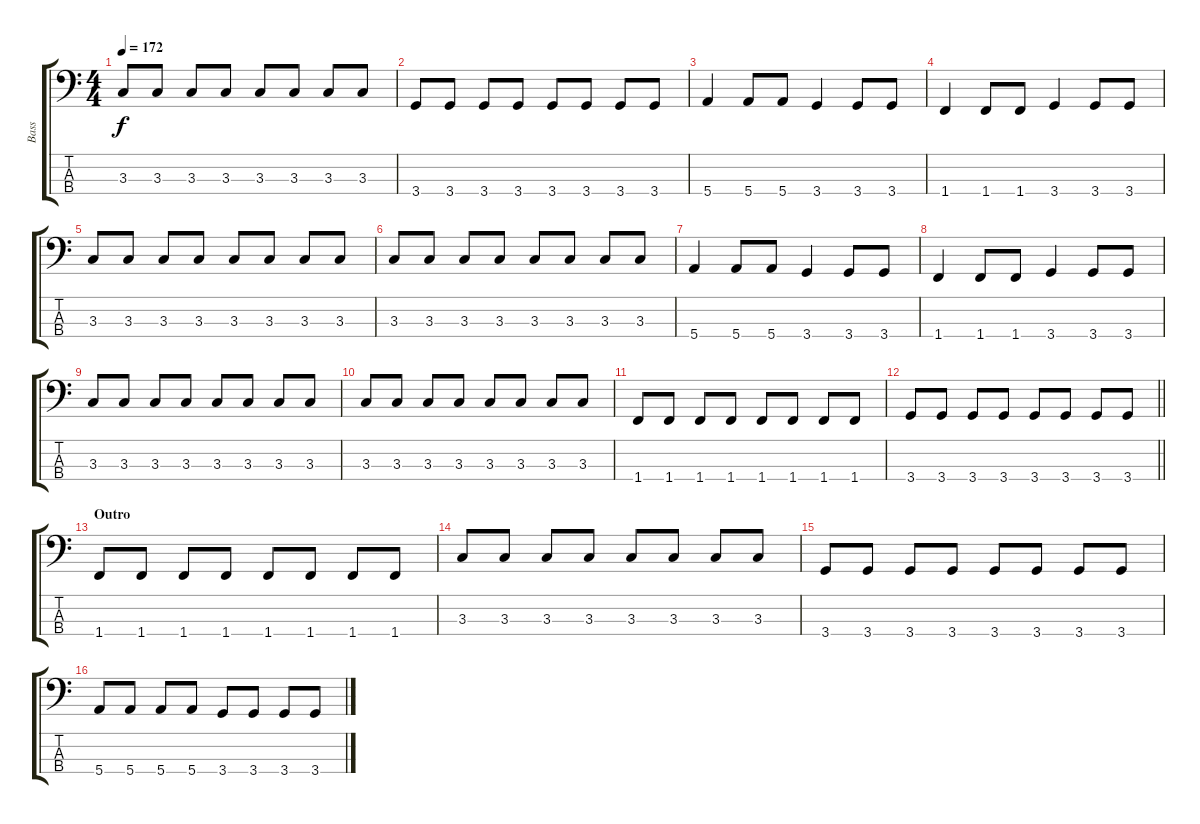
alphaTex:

\track ("Bass" "Bass") {instrument electricbasspick}
\staff {score tabs}
\tuning (G2 D2 A1 E1) {hide}
\ts (4 4)
\tempo 172
\clef f4
\ks c
3.3.8{dy f} 3.3.8 3.3.8 3.3.8 3.3.8 3.3.8 3.3.8 3.3.8 |
3.4.8 3.4.8 3.4.8 3.4.8 3.4.8 3.4.8 3.4.8 3.4.8 |
5.4.4 5.4.8 5.4.8 3.4.4 3.4.8 3.4.8 |
1.4.4 1.4.8 1.4.8 3.4.4 3.4.8 3.4.8 |
3.3.8 3.3.8 3.3.8 3.3.8 3.3.8 3.3.8 3.3.8 3.3.8 |
3.3.8 3.3.8 3.3.8 3.3.8 3.3.8 3.3.8 3.3.8 3.3.8 |
5.4.4 5.4.8 5.4.8 3.4.4 3.4.8 3.4.8 |
1.4.4 1.4.8 1.4.8 3.4.4 3.4.8 3.4.8 |
3.3.8 3.3.8 3.3.8 3.3.8 3.3.8 3.3.8 3.3.8 3.3.8 |
3.3.8 3.3.8 3.3.8 3.3.8 3.3.8 3.3.8 3.3.8 3.3.8 |
1.4.8 1.4.8 1.4.8 1.4.8 1.4.8 1.4.8 1.4.8 1.4.8 |
\barLineRight lightlight
3.4.8 3.4.8 3.4.8 3.4.8 3.4.8 3.4.8 3.4.8 3.4.8 |
\section ("" "Outro")
1.4.8 1.4.8 1.4.8 1.4.8 1.4.8 1.4.8 1.4.8 1.4.8 |
3.3.8 3.3.8 3.3.8 3.3.8 3.3.8 3.3.8 3.3.8 3.3.8 |
3.4.8 3.4.8 3.4.8 3.4.8 3.4.8 3.4.8 3.4.8 3.4.8 |
5.4.8 5.4.8 5.4.8 5.4.8 3.4.8 3.4.8 3.4.8 3.4.8
